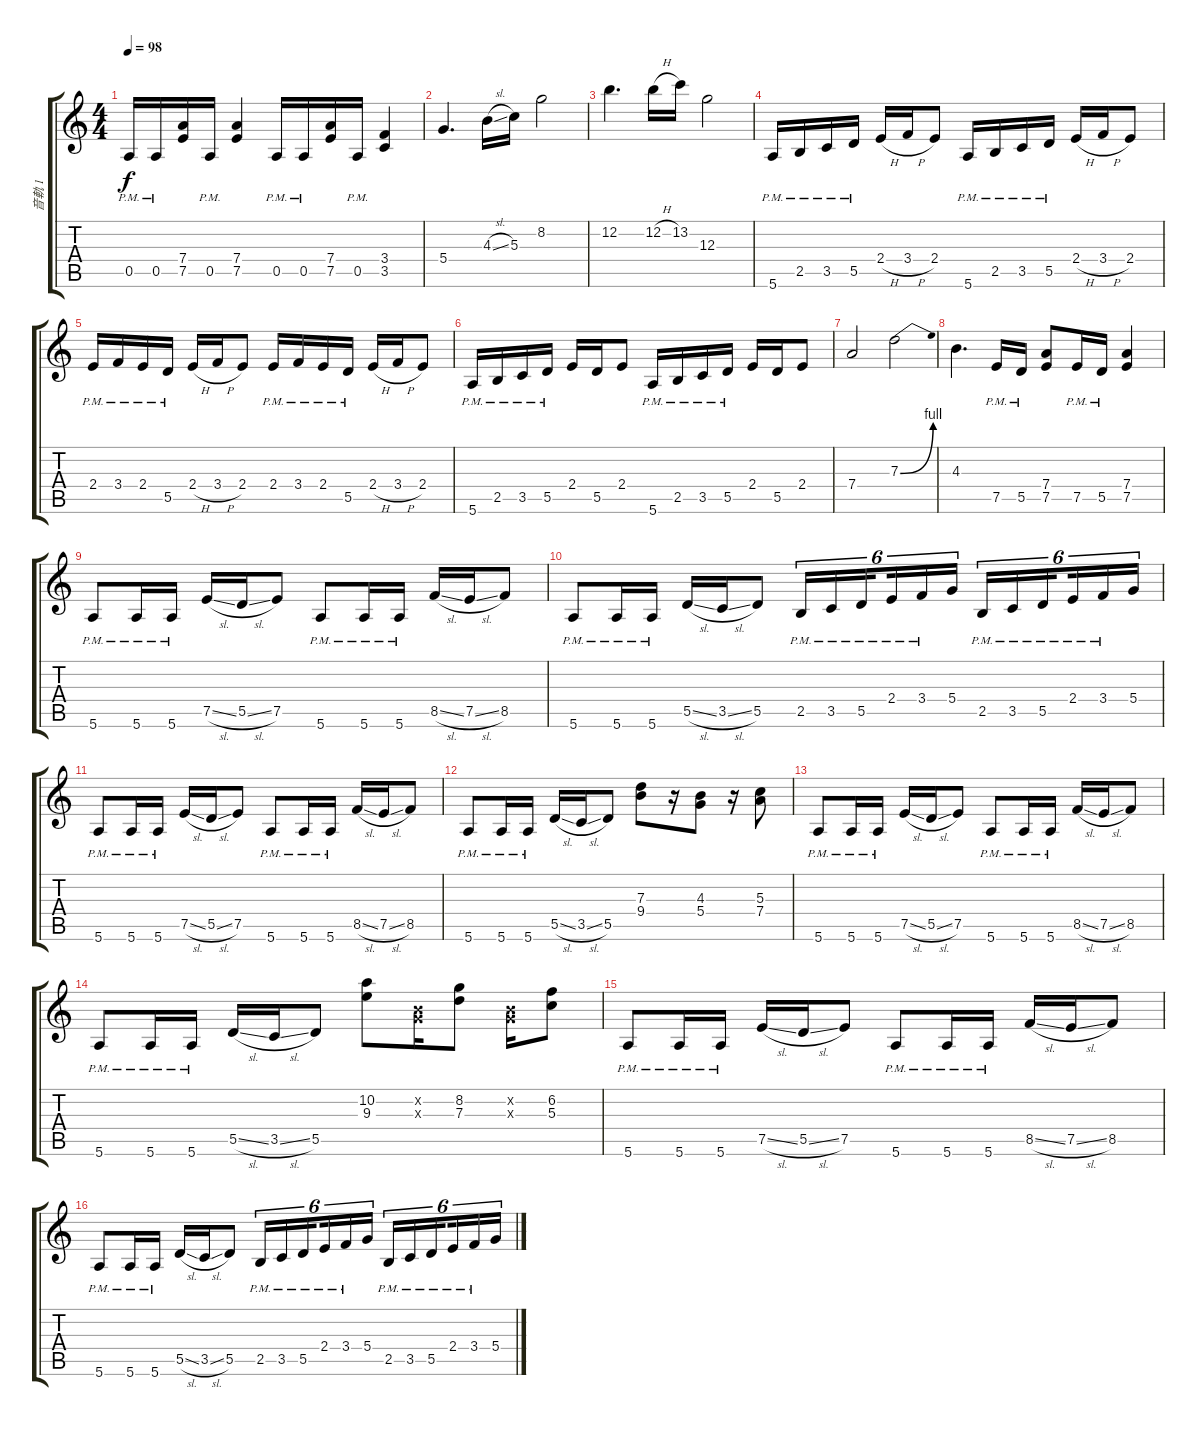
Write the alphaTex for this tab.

\track ("音軌 1" "音軌 1") {instrument overdrivenguitar}
\staff {score tabs}
\tuning (E4 B3 G3 D3 A2 E2) {hide}
\ts (4 4)
\tempo 98
\clef g2
\ks c
0.5{pm}.16{dy f} 0.5{pm}.16 (7.4 7.5).16 0.5{pm}.16 (7.4 7.5).4 0.5{pm}.16 0.5{pm}.16 (7.4 7.5).16 0.5{pm}.16 (3.4 3.5).4 |
5.4.4{d} 4.3{sl}.16 5.3.16 8.2.2 |
12.2.4{d} 12.2{h}.16 13.2.16 12.3.2 |
5.6{pm}.16 2.5{pm}.16 3.5{pm}.16 5.5{pm}.16 2.4{h}.16 3.4{h}.16 2.4.8 5.6{pm}.16 2.5{pm}.16 3.5{pm}.16 5.5{pm}.16 2.4{h}.16 3.4{h}.16 2.4.8 |
2.4{pm}.16 3.4{pm}.16 2.4{pm}.16 5.5{pm}.16 2.4{h}.16 3.4{h}.16 2.4.8 2.4{pm}.16 3.4{pm}.16 2.4{pm}.16 5.5{pm}.16 2.4{h}.16 3.4{h}.16 2.4.8 |
5.6{pm}.16 2.5{pm}.16 3.5{pm}.16 5.5{pm}.16 2.4.16 5.5.16 2.4.8 5.6{pm}.16 2.5{pm}.16 3.5{pm}.16 5.5{pm}.16 2.4.16 5.5.16 2.4.8 |
7.4.2 7.3{be (bend 0 0 60 4)}.2 |
4.3.4{d} 7.5{pm}.16 5.5{pm}.16 (7.4 7.5).8 7.5{pm}.16 5.5{pm}.16 (7.4 7.5).4 |
5.6{pm}.8 5.6{pm}.16 5.6{pm}.16 7.5{sl}.16 5.5{sl}.16 7.5.8 5.6{pm}.8 5.6{pm}.16 5.6{pm}.16 8.5{sl}.16 7.5{sl}.16 8.5.8 |
5.6{pm}.8 5.6{pm}.16 5.6{pm}.16 5.5{sl}.16 3.5{sl}.16 5.5.8 2.5{pm}.16{tu (6 4)} 3.5{pm}.16{tu (6 4)} 5.5{pm}.16{tu (6 4) beam splitsecondary} 2.4{pm}.16{tu (6 4)} 3.4{pm}.16{tu (6 4)} 5.4.16{tu (6 4)} 2.5{pm}.16{tu (6 4)} 3.5{pm}.16{tu (6 4)} 5.5{pm}.16{tu (6 4) beam splitsecondary} 2.4{pm}.16{tu (6 4)} 3.4{pm}.16{tu (6 4)} 5.4.16{tu (6 4)} |
5.6{pm}.8 5.6{pm}.16 5.6{pm}.16 7.5{sl}.16 5.5{sl}.16 7.5.8 5.6{pm}.8 5.6{pm}.16 5.6{pm}.16 8.5{sl}.16 7.5{sl}.16 8.5.8 |
5.6{pm}.8 5.6{pm}.16 5.6{pm}.16 5.5{sl}.16 3.5{sl}.16 5.5.8 (7.3 9.4).8 r.16 (4.3 5.4).8 r.16 (5.3 7.4).8 |
5.6{pm}.8 5.6{pm}.16 5.6{pm}.16 7.5{sl}.16 5.5{sl}.16 7.5.8 5.6{pm}.8 5.6{pm}.16 5.6{pm}.16 8.5{sl}.16 7.5{sl}.16 8.5.8 |
5.6{pm}.8 5.6{pm}.16 5.6{pm}.16 5.5{sl}.16 3.5{sl}.16 5.5.8 (10.2 9.3).8 (0.2{x} 0.3{x}).16 (8.2 7.3).8 (0.2{x} 0.3{x}).16 (6.2 5.3).8 |
5.6{pm}.8 5.6{pm}.16 5.6{pm}.16 7.5{sl}.16 5.5{sl}.16 7.5.8 5.6{pm}.8 5.6{pm}.16 5.6{pm}.16 8.5{sl}.16 7.5{sl}.16 8.5.8 |
5.6{pm}.8 5.6{pm}.16 5.6{pm}.16 5.5{sl}.16 3.5{sl}.16 5.5.8 2.5{pm}.16{tu (6 4)} 3.5{pm}.16{tu (6 4)} 5.5{pm}.16{tu (6 4) beam splitsecondary} 2.4{pm}.16{tu (6 4)} 3.4{pm}.16{tu (6 4)} 5.4.16{tu (6 4)} 2.5{pm}.16{tu (6 4)} 3.5{pm}.16{tu (6 4)} 5.5{pm}.16{tu (6 4) beam splitsecondary} 2.4{pm}.16{tu (6 4)} 3.4{pm}.16{tu (6 4)} 5.4.16{tu (6 4)}
